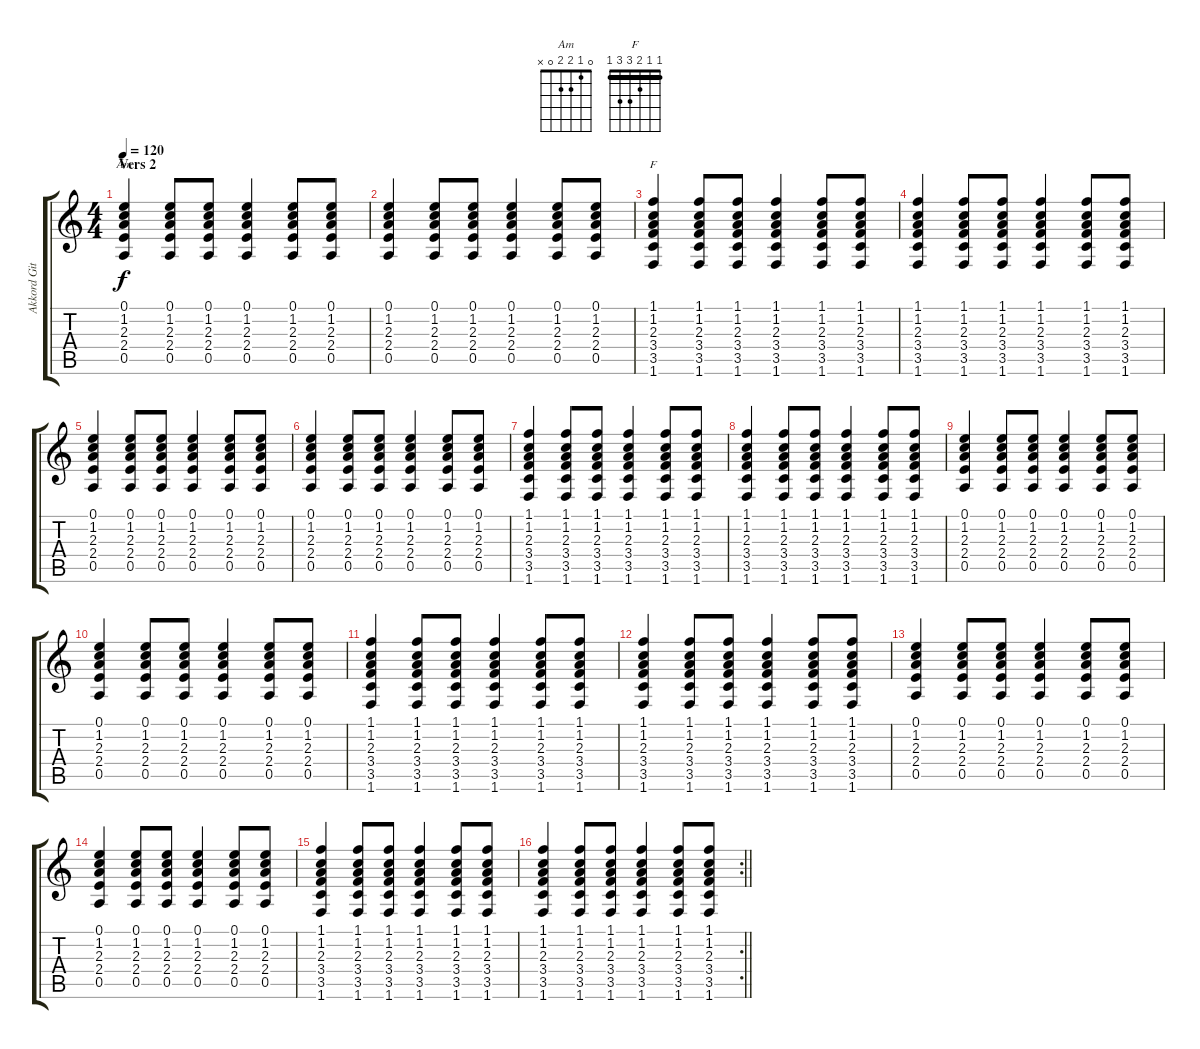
\track ("Akkord Gitarre" "Akkord Git") {instrument acousticguitarnylon}
\staff {score tabs}
\tuning (E4 B3 G3 D3 A2 E2) {hide}
\chord ("Am" 0 1 2 2 0 x)
\chord ("F" 1 1 2 3 3 1) {barre 1}
\ts (4 4)
\section ("" "Vers 2")
\tempo 120
\clef g2
\ks c
(0.1 1.2 2.3 2.4 0.5).4{ch "Am" dy f} (0.1 1.2 2.3 2.4 0.5).8 (0.1 1.2 2.3 2.4 0.5).8 (0.1 1.2 2.3 2.4 0.5).4 (0.1 1.2 2.3 2.4 0.5).8 (0.1 1.2 2.3 2.4 0.5).8 |
(0.1 1.2 2.3 2.4 0.5).4 (0.1 1.2 2.3 2.4 0.5).8 (0.1 1.2 2.3 2.4 0.5).8 (0.1 1.2 2.3 2.4 0.5).4 (0.1 1.2 2.3 2.4 0.5).8 (0.1 1.2 2.3 2.4 0.5).8 |
(1.1 1.2 2.3 3.4 3.5 1.6).4{ch "F"} (1.1 1.2 2.3 3.4 3.5 1.6).8 (1.1 1.2 2.3 3.4 3.5 1.6).8 (1.1 1.2 2.3 3.4 3.5 1.6).4 (1.1 1.2 2.3 3.4 3.5 1.6).8 (1.1 1.2 2.3 3.4 3.5 1.6).8 |
(1.1 1.2 2.3 3.4 3.5 1.6).4 (1.1 1.2 2.3 3.4 3.5 1.6).8 (1.1 1.2 2.3 3.4 3.5 1.6).8 (1.1 1.2 2.3 3.4 3.5 1.6).4 (1.1 1.2 2.3 3.4 3.5 1.6).8 (1.1 1.2 2.3 3.4 3.5 1.6).8 |
(0.1 1.2 2.3 2.4 0.5).4 (0.1 1.2 2.3 2.4 0.5).8 (0.1 1.2 2.3 2.4 0.5).8 (0.1 1.2 2.3 2.4 0.5).4 (0.1 1.2 2.3 2.4 0.5).8 (0.1 1.2 2.3 2.4 0.5).8 |
(0.1 1.2 2.3 2.4 0.5).4 (0.1 1.2 2.3 2.4 0.5).8 (0.1 1.2 2.3 2.4 0.5).8 (0.1 1.2 2.3 2.4 0.5).4 (0.1 1.2 2.3 2.4 0.5).8 (0.1 1.2 2.3 2.4 0.5).8 |
(1.1 1.2 2.3 3.4 3.5 1.6).4 (1.1 1.2 2.3 3.4 3.5 1.6).8 (1.1 1.2 2.3 3.4 3.5 1.6).8 (1.1 1.2 2.3 3.4 3.5 1.6).4 (1.1 1.2 2.3 3.4 3.5 1.6).8 (1.1 1.2 2.3 3.4 3.5 1.6).8 |
(1.1 1.2 2.3 3.4 3.5 1.6).4 (1.1 1.2 2.3 3.4 3.5 1.6).8 (1.1 1.2 2.3 3.4 3.5 1.6).8 (1.1 1.2 2.3 3.4 3.5 1.6).4 (1.1 1.2 2.3 3.4 3.5 1.6).8 (1.1 1.2 2.3 3.4 3.5 1.6).8 |
(0.1 1.2 2.3 2.4 0.5).4 (0.1 1.2 2.3 2.4 0.5).8 (0.1 1.2 2.3 2.4 0.5).8 (0.1 1.2 2.3 2.4 0.5).4 (0.1 1.2 2.3 2.4 0.5).8 (0.1 1.2 2.3 2.4 0.5).8 |
(0.1 1.2 2.3 2.4 0.5).4 (0.1 1.2 2.3 2.4 0.5).8 (0.1 1.2 2.3 2.4 0.5).8 (0.1 1.2 2.3 2.4 0.5).4 (0.1 1.2 2.3 2.4 0.5).8 (0.1 1.2 2.3 2.4 0.5).8 |
(1.1 1.2 2.3 3.4 3.5 1.6).4 (1.1 1.2 2.3 3.4 3.5 1.6).8 (1.1 1.2 2.3 3.4 3.5 1.6).8 (1.1 1.2 2.3 3.4 3.5 1.6).4 (1.1 1.2 2.3 3.4 3.5 1.6).8 (1.1 1.2 2.3 3.4 3.5 1.6).8 |
(1.1 1.2 2.3 3.4 3.5 1.6).4 (1.1 1.2 2.3 3.4 3.5 1.6).8 (1.1 1.2 2.3 3.4 3.5 1.6).8 (1.1 1.2 2.3 3.4 3.5 1.6).4 (1.1 1.2 2.3 3.4 3.5 1.6).8 (1.1 1.2 2.3 3.4 3.5 1.6).8 |
(0.1 1.2 2.3 2.4 0.5).4 (0.1 1.2 2.3 2.4 0.5).8 (0.1 1.2 2.3 2.4 0.5).8 (0.1 1.2 2.3 2.4 0.5).4 (0.1 1.2 2.3 2.4 0.5).8 (0.1 1.2 2.3 2.4 0.5).8 |
(0.1 1.2 2.3 2.4 0.5).4 (0.1 1.2 2.3 2.4 0.5).8 (0.1 1.2 2.3 2.4 0.5).8 (0.1 1.2 2.3 2.4 0.5).4 (0.1 1.2 2.3 2.4 0.5).8 (0.1 1.2 2.3 2.4 0.5).8 |
(1.1 1.2 2.3 3.4 3.5 1.6).4 (1.1 1.2 2.3 3.4 3.5 1.6).8 (1.1 1.2 2.3 3.4 3.5 1.6).8 (1.1 1.2 2.3 3.4 3.5 1.6).4 (1.1 1.2 2.3 3.4 3.5 1.6).8 (1.1 1.2 2.3 3.4 3.5 1.6).8 |
\rc 2
\barLineRight lightlight
(1.1 1.2 2.3 3.4 3.5 1.6).4 (1.1 1.2 2.3 3.4 3.5 1.6).8 (1.1 1.2 2.3 3.4 3.5 1.6).8 (1.1 1.2 2.3 3.4 3.5 1.6).4 (1.1 1.2 2.3 3.4 3.5 1.6).8 (1.1 1.2 2.3 3.4 3.5 1.6).8
